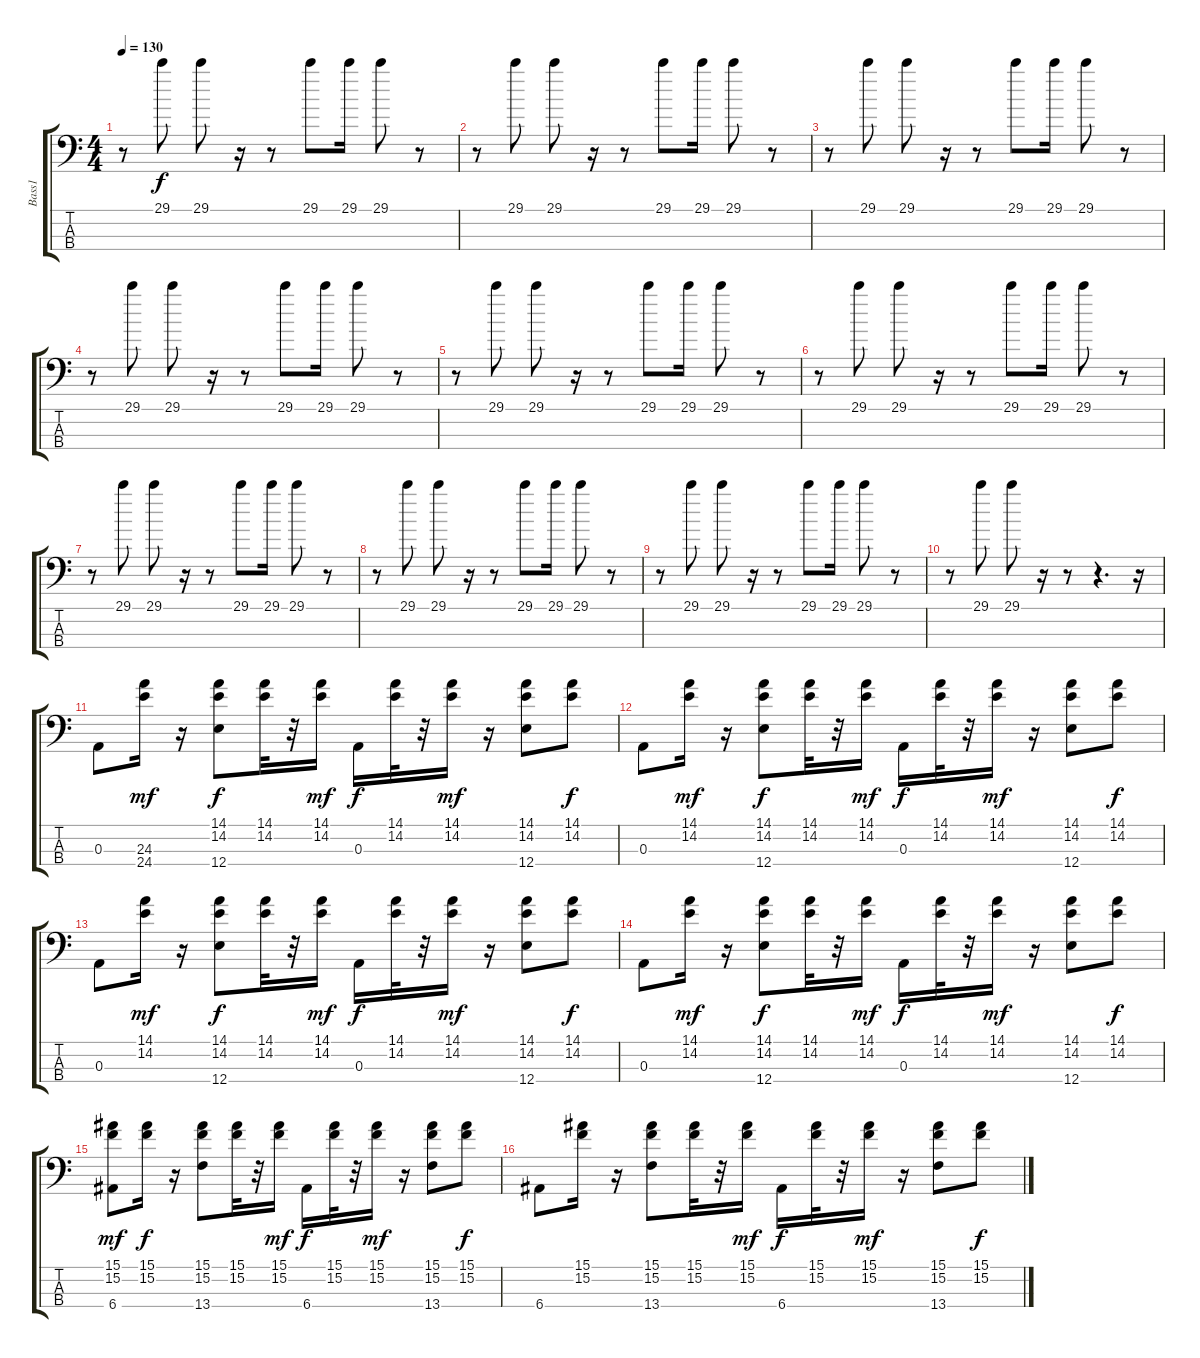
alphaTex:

\track ("Bass1" "Bass1") {instrument electricbassfinger}
\staff {score tabs}
\tuning (G2 D2 A1 E1) {hide}
\ts (4 4)
\tempo 130
\clef f4
\ks c
r.8{dy f instrument electricbassfinger} 29.1.8 29.1.8 r.16 r.8 29.1.8 29.1.16 29.1.8 r.8 |
r.8 29.1.8 29.1.8 r.16 r.8 29.1.8 29.1.16 29.1.8 r.8 |
r.8 29.1.8 29.1.8 r.16 r.8 29.1.8 29.1.16 29.1.8 r.8 |
r.8 29.1.8 29.1.8 r.16 r.8 29.1.8 29.1.16 29.1.8 r.8 |
r.8 29.1.8 29.1.8 r.16 r.8 29.1.8 29.1.16 29.1.8 r.8 |
r.8 29.1.8 29.1.8 r.16 r.8 29.1.8 29.1.16 29.1.8 r.8 |
r.8 29.1.8 29.1.8 r.16 r.8 29.1.8 29.1.16 29.1.8 r.8 |
r.8 29.1.8 29.1.8 r.16 r.8 29.1.8 29.1.16 29.1.8 r.8 |
r.8 29.1.8 29.1.8 r.16 r.8 29.1.8 29.1.16 29.1.8 r.8 |
r.8 29.1.8 29.1.8 r.16 r.8 r.4{d} r.16 |
0.3.8 (24.3 24.4).16{dy mf} r.16 (14.1 14.2 12.4).8{dy f} (14.1 14.2).32 r.32 (14.1 14.2).16{dy mf} 0.3.16{dy f} (14.1 14.2).32 r.32 (14.1 14.2).16{dy mf} r.16 (14.1 14.2 12.4).8 (14.1 14.2).8{dy f} |
0.3.8 (14.1 14.2).16{dy mf} r.16 (14.1 14.2 12.4).8{dy f} (14.1 14.2).32 r.32 (14.1 14.2).16{dy mf} 0.3.16{dy f} (14.1 14.2).32 r.32 (14.1 14.2).16{dy mf} r.16 (14.1 14.2 12.4).8 (14.1 14.2).8{dy f} |
0.3.8 (14.1 14.2).16{dy mf} r.16 (14.1 14.2 12.4).8{dy f} (14.1 14.2).32 r.32 (14.1 14.2).16{dy mf} 0.3.16{dy f} (14.1 14.2).32 r.32 (14.1 14.2).16{dy mf} r.16 (14.1 14.2 12.4).8 (14.1 14.2).8{dy f} |
0.3.8 (14.1 14.2).16{dy mf} r.16 (14.1 14.2 12.4).8{dy f} (14.1 14.2).32 r.32 (14.1 14.2).16{dy mf} 0.3.16{dy f} (14.1 14.2).32 r.32 (14.1 14.2).16{dy mf} r.16 (14.1 14.2 12.4).8 (14.1 14.2).8{dy f} |
(15.1 15.2 6.4).8{dy mf} (15.1 15.2).16{dy f} r.16 (15.1 15.2 13.4).8 (15.1 15.2).32 r.32 (15.1 15.2).16{dy mf} 6.4.16{dy f} (15.1 15.2).32 r.32 (15.1 15.2).16{dy mf} r.16 (15.1 15.2 13.4).8 (15.1 15.2).8{dy f} |
6.4.8 (15.1 15.2).16 r.16 (15.1 15.2 13.4).8 (15.1 15.2).32 r.32 (15.1 15.2).16{dy mf} 6.4.16{dy f} (15.1 15.2).32 r.32 (15.1 15.2).16{dy mf} r.16 (15.1 15.2 13.4).8 (15.1 15.2).8{dy f}
